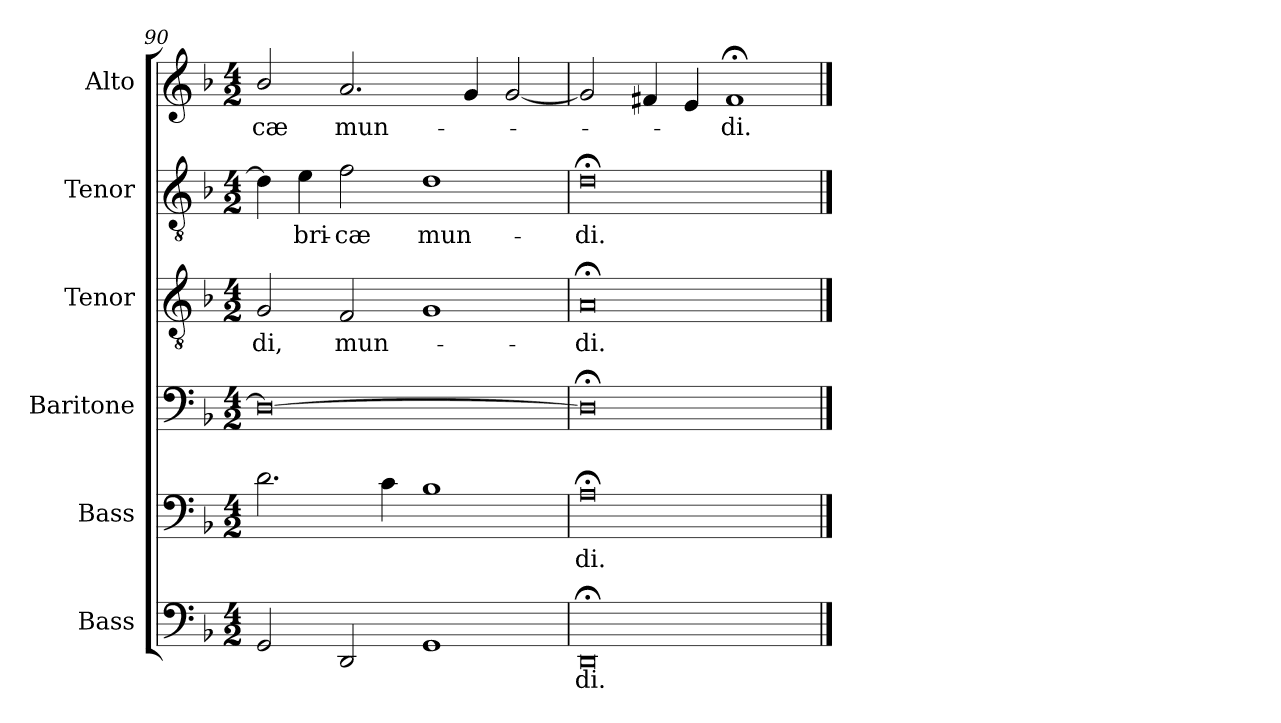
**kern	**text	**kern	**text	**kern	**kern	**text	**kern	**text	**kern	**text
*part6	*part6	*part5	*part5	*part4	*part3	*part3	*part2	*part2	*part1	*part1
*staff6	*staff6	*staff5	*staff5	*staff4	*staff3	*staff3	*staff2	*staff2	*staff1	*staff1
*I"Bass	*	*I"Bass	*	*I"Baritone	*I"Tenor	*	*I"Tenor	*	*I"Alto	*
*I'B.	*	*I'B.	*	*I'Bar.	*I'T.	*	*I'T.	*	*I'A.	*
*clefF4	*	*clefF4	*	*clefF4	*clefGv2	*	*clefGv2	*	*clefG2	*
*	*	*	*	*	*ITrd7c12	*	*ITrd7c12	*	*	*
*k[b-]	*	*k[b-]	*	*k[b-]	*k[b-]	*	*k[b-]	*	*k[b-]	*
*F:	*	*F:	*	*F:	*F:	*	*F:	*	*F:	*
*M4/2	*	*M4/2	*	*M4/2	*M4/2	*	*M4/2	*	*M4/2	*
=90	=90	=90	=90	=90	=90	=90	=90	=90	=90	=90
!	!	!	!	!	!	!LO:LY:b:color=#000000	!	!	!	!
!	!	!	!	!	!	!	!	!	!	!LO:LY:b:color=#000000
2GGi/	.	2.di\	.	0Di_	2GGi/	-di,	4Di\]	.	2b-i/	-cæ
!	!	!	!	!	!	!	!	!LO:LY:b:color=#000000	!	!
.	.	.	.	.	.	.	4Ei\	-bri-	.	.
!	!	!	!	!	!	!LO:LY:b:color=#000000	!	!	!	!
!	!	!	!	!	!	!	!	!LO:LY:b:color=#000000	!	!
!	!	!	!	!	!	!	!	!	!	!LO:LY:b:color=#000000
2DDi/	.	.	.	.	2FFi/	mun-	2Fi\	-cæ	2.ai/	mun-
.	.	4ci\	.	.	.	.	.	.	.	.
!	!	!	!	!	!	!	!	!LO:LY:b:color=#000000	!	!
1GGi	.	1B-i	.	.	1GGi	.	1Di	mun-	.	.
.	.	.	.	.	.	.	.	.	4gi/	.
.	.	.	.	.	.	.	.	.	[2gi/	.
=91	=91	=91	=91	=91	=91	=91	=91	=91	=91	=91
!	!LO:LY:b:color=#000000	!	!	!	!	!	!	!	!	!
!	!	!	!LO:LY:b:color=#000000	!	!	!	!	!	!	!
!	!	!	!	!	!	!LO:LY:b:color=#000000	!	!	!	!
!	!	!	!	!	!	!	!	!LO:LY:b:color=#000000	!	!
0DD;i	-di.	0A;i	-di.	0D;i]	0AA;i	-di.	0D;i	-di.	2gi/]	.
.	.	.	.	.	.	.	.	.	4f#Xi/	.
.	.	.	.	.	.	.	.	.	4ei/	.
!	!	!	!	!	!	!	!	!	!	!LO:LY:b:color=#000000
.	.	.	.	.	.	.	.	.	1f#;i	-di.
==	==	==	==	==	==	==	==	==	==	==
*-	*-	*-	*-	*-	*-	*-	*-	*-	*-	*-
